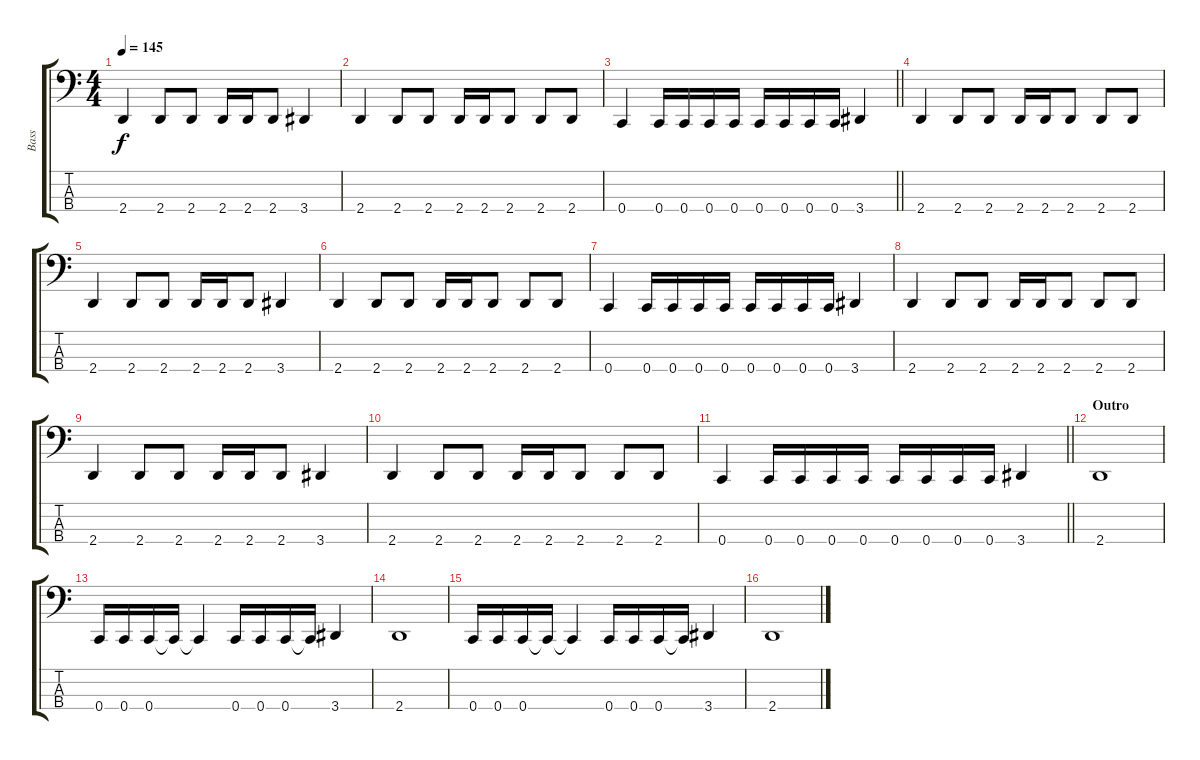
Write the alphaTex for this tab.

\track ("Bass" "Bass") {instrument electricbassfinger}
\staff {score tabs}
\tuning (F2 C2 G1 C1) {hide}
\ts (4 4)
\tempo 145
\clef f4
\ks c
2.4.4{dy f} 2.4.8 2.4.8 2.4.16 2.4.16 2.4.8 3.4.4 |
2.4.4 2.4.8 2.4.8 2.4.16 2.4.16 2.4.8 2.4.8 2.4.8 |
\barLineRight lightlight
0.4.4 0.4.16 0.4.16 0.4.16 0.4.16 0.4.16 0.4.16 0.4.16 0.4.16 3.4.4 |
2.4.4 2.4.8 2.4.8 2.4.16 2.4.16 2.4.8 2.4.8 2.4.8 |
2.4.4 2.4.8 2.4.8 2.4.16 2.4.16 2.4.8 3.4.4 |
2.4.4 2.4.8 2.4.8 2.4.16 2.4.16 2.4.8 2.4.8 2.4.8 |
0.4.4 0.4.16 0.4.16 0.4.16 0.4.16 0.4.16 0.4.16 0.4.16 0.4.16 3.4.4 |
2.4.4 2.4.8 2.4.8 2.4.16 2.4.16 2.4.8 2.4.8 2.4.8 |
2.4.4 2.4.8 2.4.8 2.4.16 2.4.16 2.4.8 3.4.4 |
2.4.4 2.4.8 2.4.8 2.4.16 2.4.16 2.4.8 2.4.8 2.4.8 |
\barLineRight lightlight
0.4.4 0.4.16 0.4.16 0.4.16 0.4.16 0.4.16 0.4.16 0.4.16 0.4.16 3.4.4 |
\section ("" "Outro")
2.4.1 |
0.4.16 0.4.16 0.4.16 0.4{t}.16 0.4{t}.4 0.4.16 0.4.16 0.4.16 0.4{t}.16 3.4.4 |
2.4.1 |
0.4.16 0.4.16 0.4.16 0.4{t}.16 0.4{t}.4 0.4.16 0.4.16 0.4.16 0.4{t}.16 3.4.4 |
2.4.1
